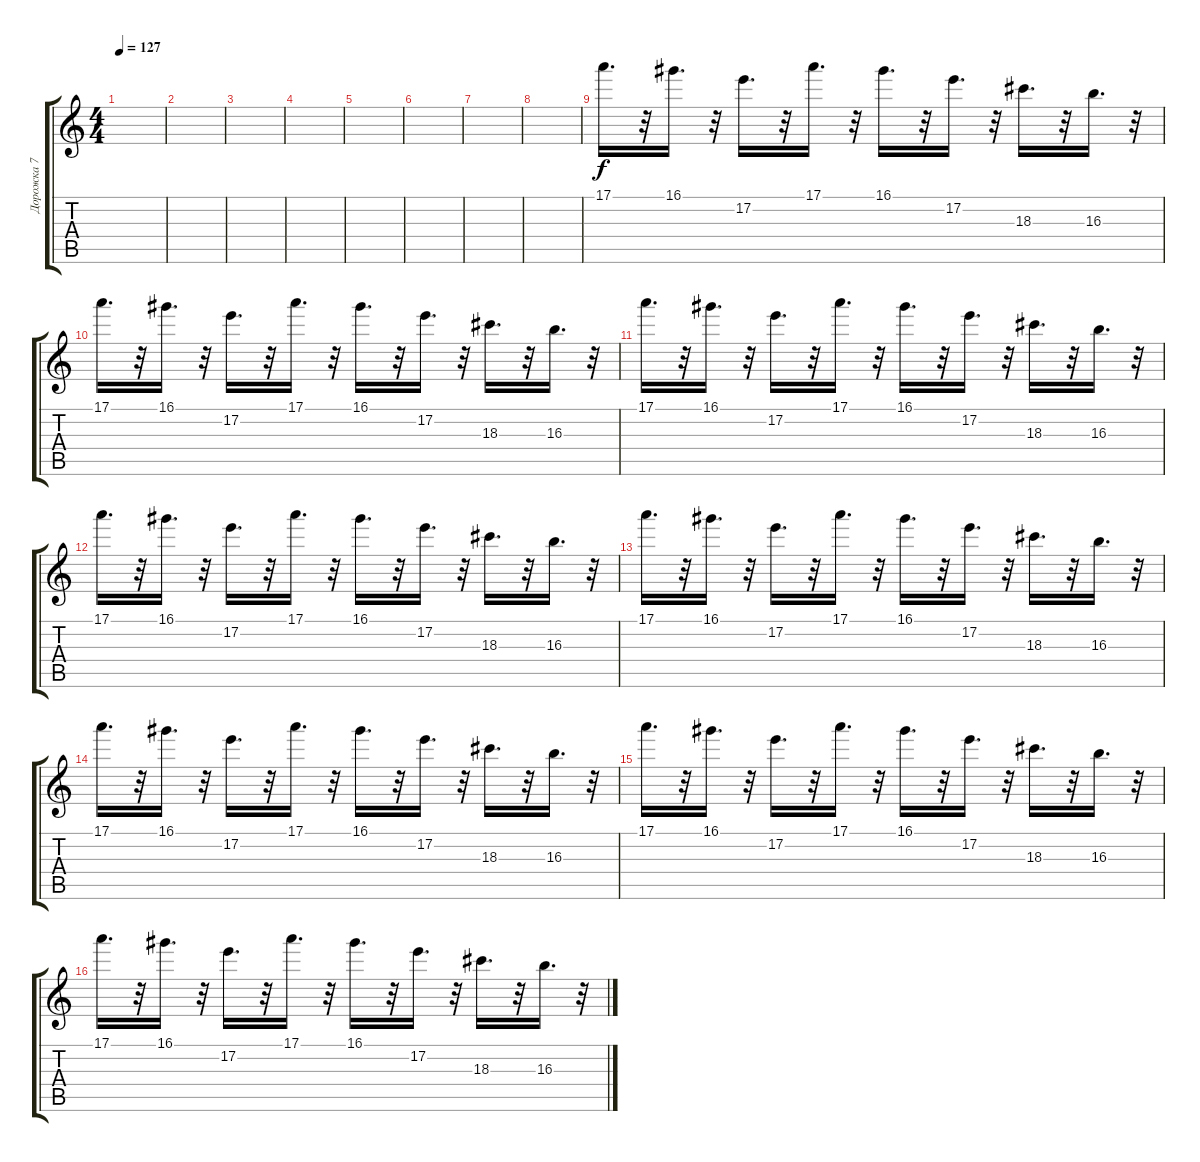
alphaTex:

\track ("Дорожка 7" "Дорожка 7") {instrument overdrivenguitar}
\staff {score tabs}
\tuning (E4 B3 G3 D3 A2 E2) {hide}
\ts (4 4)
\tempo 127
\clef g2
\ks c
|
|
|
|
|
|
|
|
17.1.16{d} r.32 16.1.16{d} r.32 17.2.16{d} r.32 17.1.16{d} r.32 16.1.16{d} r.32 17.2.16{d} r.32 18.3.16{d} r.32 16.3.16{d} r.32 |
17.1.16{d} r.32 16.1.16{d} r.32 17.2.16{d} r.32 17.1.16{d} r.32 16.1.16{d} r.32 17.2.16{d} r.32 18.3.16{d} r.32 16.3.16{d} r.32 |
17.1.16{d} r.32 16.1.16{d} r.32 17.2.16{d} r.32 17.1.16{d} r.32 16.1.16{d} r.32 17.2.16{d} r.32 18.3.16{d} r.32 16.3.16{d} r.32 |
17.1.16{d} r.32 16.1.16{d} r.32 17.2.16{d} r.32 17.1.16{d} r.32 16.1.16{d} r.32 17.2.16{d} r.32 18.3.16{d} r.32 16.3.16{d} r.32 |
17.1.16{d} r.32 16.1.16{d} r.32 17.2.16{d} r.32 17.1.16{d} r.32 16.1.16{d} r.32 17.2.16{d} r.32 18.3.16{d} r.32 16.3.16{d} r.32 |
17.1.16{d} r.32 16.1.16{d} r.32 17.2.16{d} r.32 17.1.16{d} r.32 16.1.16{d} r.32 17.2.16{d} r.32 18.3.16{d} r.32 16.3.16{d} r.32 |
17.1.16{d} r.32 16.1.16{d} r.32 17.2.16{d} r.32 17.1.16{d} r.32 16.1.16{d} r.32 17.2.16{d} r.32 18.3.16{d} r.32 16.3.16{d} r.32 |
17.1.16{d} r.32 16.1.16{d} r.32 17.2.16{d} r.32 17.1.16{d} r.32 16.1.16{d} r.32 17.2.16{d} r.32 18.3.16{d} r.32 16.3.16{d} r.32
